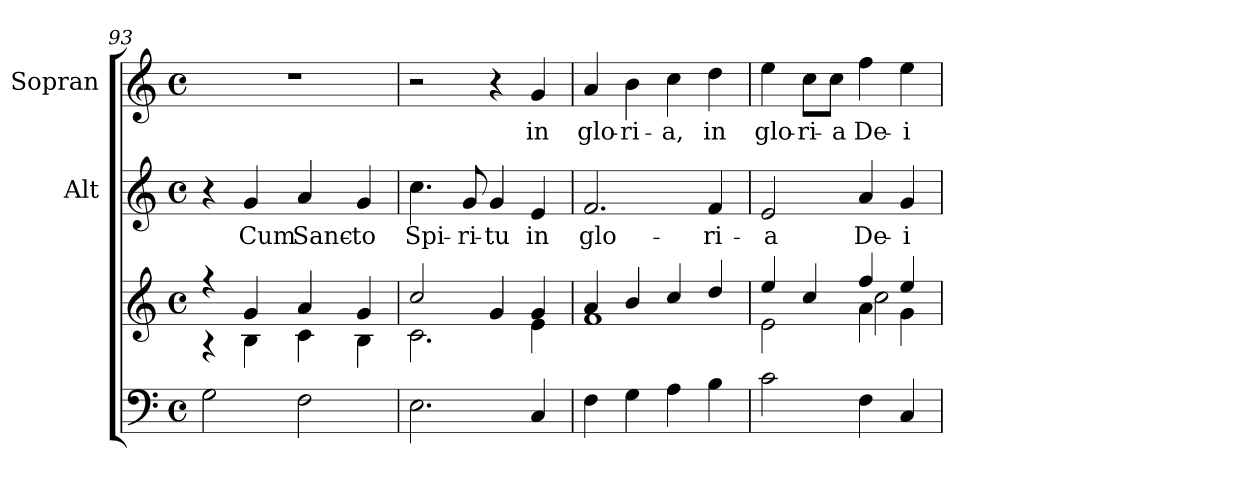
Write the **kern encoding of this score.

**kern	**kern	**kern	**text	**kern	**text
*part3	*part3	*part2	*part2	*part1	*part1
*staff4	*staff3	*staff2	*staff2	*staff1	*staff1
*	*	*I"Alt	*	*I"Sopran	*
*clefF4	*clefG2	*clefG2	*	*clefG2	*
*k[]	*k[]	*k[]	*	*k[]	*
*C:	*C:	*C:	*	*C:	*
*M4/4	*M4/4	*M4/4	*	*M4/4	*
*met(c)	*met(c)	*met(c)	*	*met(c)	*
=93	=93	=93	=93	=93	=93
*	*^	*	*	*	*
2G\	4r	4r	4r	.	1r	.
!	!	!	!	!LO:LY:b	!	!
.	4g/	4B\	4g/	Cum	.	.
!	!	!	!	!LO:LY:b	!	!
2F\	4a/	4c\	4a/	Sanc-	.	.
!	!	!	!	!LO:LY:b	!	!
.	4g/	4B\	4g/	-to	.	.
!!LO:LB:g=z
=94	=94	=94	=94	=94	=94	=94
!	!	!	!	!LO:LY:b	!	!
2.E\	2cc/	2.c\	4.cc\	Spi-	2r	.
!	!	!	!	!LO:LY:b	!	!
.	.	.	8g/	-ri-	.	.
!	!	!	!	!LO:LY:b	!	!
.	4g/	.	4g/	-tu	4r	.
!	!	!	!	!LO:LY:b	!	!LO:LY:b
4C/	4g/	4e\	4e/	in	4g/	in
=95	=95	=95	=95	=95	=95	=95
!	!	!	!	!LO:LY:b	!	!LO:LY:b
4F\	4a/	1f	2.f/	glo-	4a/	glo-
!	!	!	!	!	!	!LO:LY:b
4G\	4b/	.	.	.	4b\	-ri-
!	!	!	!	!	!	!LO:LY:b
4A\	4cc/	.	.	.	4cc\	-a,
!	!	!	!	!LO:LY:b	!	!LO:LY:b
4B\	4dd/	.	4f/	-ri-	4dd\	in
=96	=96	=96	=96	=96	=96	=96
*	*	*^	*	*	*	*
!	!	!	!	!	!LO:LY:b	!	!LO:LY:b
2c\	4ee/	2e\	2ryy	2e/	-a	4ee\	glo-
!	!	!	!	!	!	!	!LO:LY:b
.	4cc/	.	.	.	.	8cc\L	-ri-
!	!	!	!	!	!	!	!LO:LY:b
.	.	.	.	.	.	8cc\J	-a
!	!	!	!	!	!LO:LY:b	!	!LO:LY:b
4F\	4ff/	4a\	2cc\	4a/	De-	4ff\	De-
!	!	!	!	!	!LO:LY:b	!	!LO:LY:b
4C/	4ee/	4g\	.	4g/	-i	4ee\	-i
*	*v	*v	*v	*	*	*	*
=	=	=	=	=	=
*-	*-	*-	*-	*-	*-
